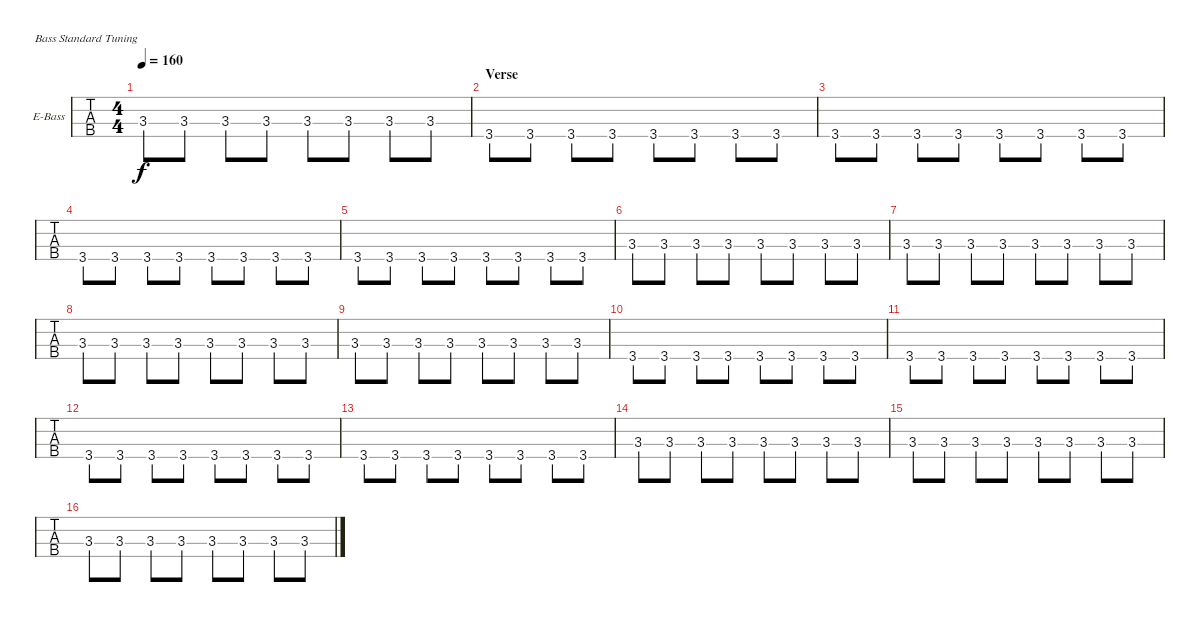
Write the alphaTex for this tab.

\bracketExtendMode groupsimilarinstruments
\firstSystemTrackNameOrientation horizontal
\otherSystemsTrackNameOrientation horizontal
\track ("Nikolai" "E-Bass") {instrument electricbassfinger}
\staff {tabs}
\tuning (G2 D2 A1 E1)
\ts (4 4)
\tempo 160
\clef f4
\ks c
3.3.8{dy f} 3.3.8 3.3.8 3.3.8 3.3.8 3.3.8 3.3.8 3.3.8 |
\section ("" "Verse")
3.4.8 3.4.8 3.4.8 3.4.8 3.4.8 3.4.8 3.4.8 3.4.8 |
3.4.8 3.4.8 3.4.8 3.4.8 3.4.8 3.4.8 3.4.8 3.4.8 |
3.4.8 3.4.8 3.4.8 3.4.8 3.4.8 3.4.8 3.4.8 3.4.8 |
3.4.8 3.4.8 3.4.8 3.4.8 3.4.8 3.4.8 3.4.8 3.4.8 |
3.3.8 3.3.8 3.3.8 3.3.8 3.3.8 3.3.8 3.3.8 3.3.8 |
3.3.8 3.3.8 3.3.8 3.3.8 3.3.8 3.3.8 3.3.8 3.3.8 |
3.3.8 3.3.8 3.3.8 3.3.8 3.3.8 3.3.8 3.3.8 3.3.8 |
3.3.8 3.3.8 3.3.8 3.3.8 3.3.8 3.3.8 3.3.8 3.3.8 |
3.4.8 3.4.8 3.4.8 3.4.8 3.4.8 3.4.8 3.4.8 3.4.8 |
3.4.8 3.4.8 3.4.8 3.4.8 3.4.8 3.4.8 3.4.8 3.4.8 |
3.4.8 3.4.8 3.4.8 3.4.8 3.4.8 3.4.8 3.4.8 3.4.8 |
3.4.8 3.4.8 3.4.8 3.4.8 3.4.8 3.4.8 3.4.8 3.4.8 |
3.3.8 3.3.8 3.3.8 3.3.8 3.3.8 3.3.8 3.3.8 3.3.8 |
3.3.8 3.3.8 3.3.8 3.3.8 3.3.8 3.3.8 3.3.8 3.3.8 |
3.3.8 3.3.8 3.3.8 3.3.8 3.3.8 3.3.8 3.3.8 3.3.8
